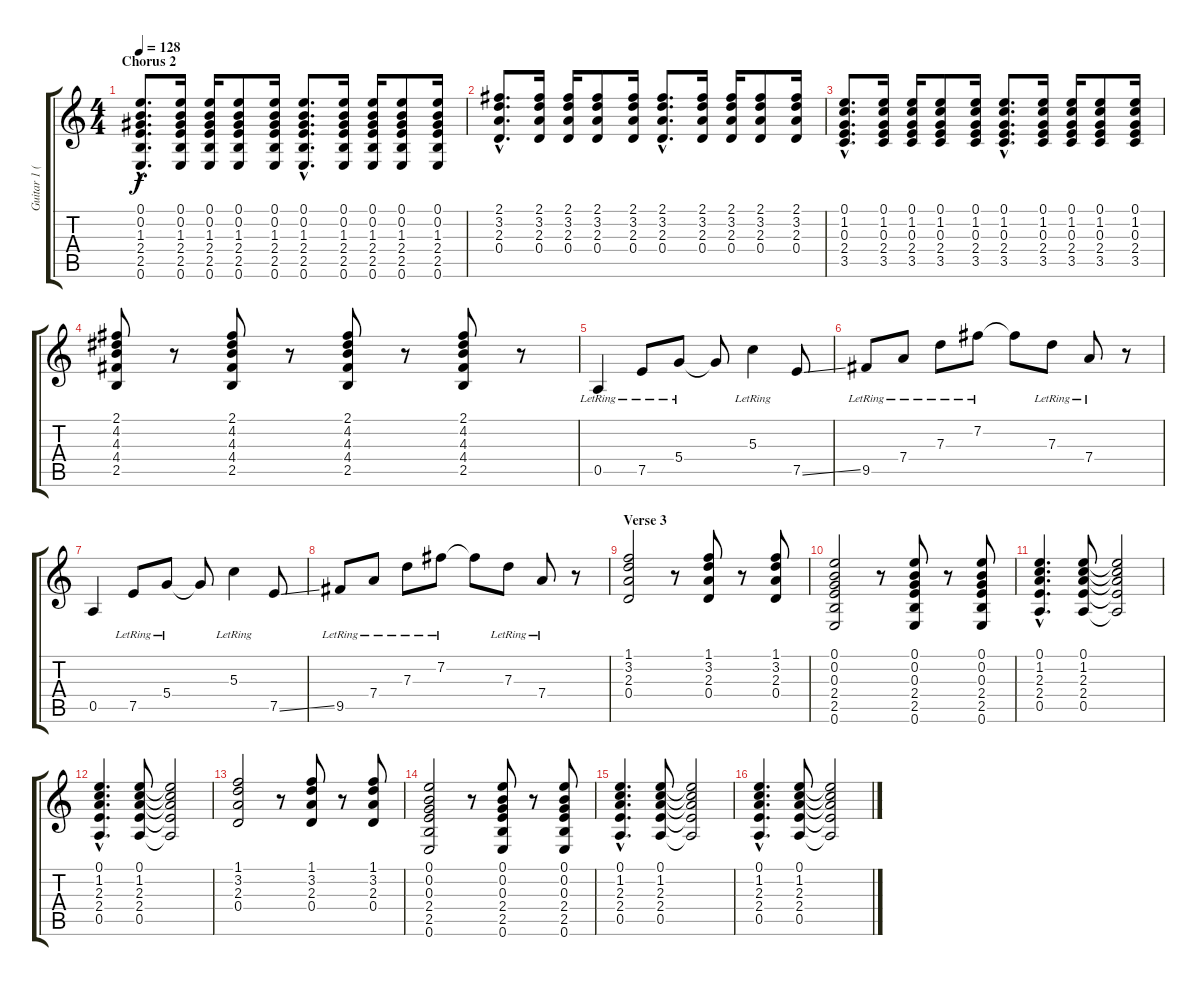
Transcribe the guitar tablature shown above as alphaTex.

\track ("Guitar 1 (Electric 12 strings)" "Guitar 1 (") {instrument electricguitarclean}
\staff {score tabs}
\tuning (E4 B3 G3 D3 A2 E2) {hide}
\ts (4 4)
\section ("" "Chorus 2")
\tempo 128
\clef g2
\ks c
(0.1{hac} 0.2{hac} 1.3{hac} 2.4{hac} 2.5{hac} 0.6{hac}).8{d dy f} (0.1 0.2 1.3 2.4 2.5 0.6).16 (0.1 0.2 1.3 2.4 2.5 0.6).16 (0.1 0.2 1.3 2.4 2.5 0.6).8 (0.1 0.2 1.3 2.4 2.5 0.6).16 (0.1{hac} 0.2{hac} 1.3{hac} 2.4{hac} 2.5{hac} 0.6{hac}).8{d} (0.1 0.2 1.3 2.4 2.5 0.6).16 (0.1 0.2 1.3 2.4 2.5 0.6).16 (0.1 0.2 1.3 2.4 2.5 0.6).8 (0.1 0.2 1.3 2.4 2.5 0.6).16 |
(2.1{hac} 3.2{hac} 2.3{hac} 0.4{hac}).8{d} (2.1 3.2 2.3 0.4).16 (2.1 3.2 2.3 0.4).16 (2.1 3.2 2.3 0.4).8 (2.1 3.2 2.3 0.4).16 (2.1{hac} 3.2{hac} 2.3{hac} 0.4{hac}).8{d} (2.1 3.2 2.3 0.4).16 (2.1 3.2 2.3 0.4).16 (2.1 3.2 2.3 0.4).8 (2.1 3.2 2.3 0.4).16 |
(0.1{hac} 1.2{hac} 0.3{hac} 2.4{hac} 3.5{hac}).8{d} (0.1 1.2 0.3 2.4 3.5).16 (0.1 1.2 0.3 2.4 3.5).16 (0.1 1.2 0.3 2.4 3.5).8 (0.1 1.2 0.3 2.4 3.5).16 (0.1{hac} 1.2{hac} 0.3{hac} 2.4{hac} 3.5{hac}).8{d} (0.1 1.2 0.3 2.4 3.5).16 (0.1 1.2 0.3 2.4 3.5).16 (0.1 1.2 0.3 2.4 3.5).8 (0.1 1.2 0.3 2.4 3.5).16 |
(2.1 4.2 4.3 4.4 2.5).8 r.8 (2.1 4.2 4.3 4.4 2.5).8 r.8 (2.1 4.2 4.3 4.4 2.5).8 r.8 (2.1 4.2 4.3 4.4 2.5).8 r.8 |
0.5{lr}.4 7.5{lr}.8 5.4{lr}.8 5.4{t}.8 5.3{lr}.4 7.5{ss}.8 |
9.5{lr}.8 7.4{lr}.8 7.3{lr}.8 7.2{lr}.8 7.2{t}.8 7.3{lr}.8 7.4{lr}.8 r.8 |
0.5.4 7.5{lr}.8 5.4{lr}.8 5.4{t}.8 5.3{lr}.4 7.5{ss}.8 |
9.5{lr}.8 7.4{lr}.8 7.3{lr}.8 7.2{lr}.8 7.2{t}.8 7.3{lr}.8 7.4{lr}.8 r.8 |
\section ("" "Verse 3")
(1.1 3.2 2.3 0.4).2 r.8 (1.1 3.2 2.3 0.4).8 r.8 (1.1 3.2 2.3 0.4).8 |
(0.1 0.2 0.3 2.4 2.5 0.6).2 r.8 (0.1 0.2 0.3 2.4 2.5 0.6).8 r.8 (0.1 0.2 0.3 2.4 2.5 0.6).8 |
(0.1{hac} 1.2{hac} 2.3{hac} 2.4{hac} 0.5{hac}).4{d} (0.1 1.2 2.3 2.4 0.5).8 (0.1{t} 1.2{t} 2.3{t} 2.4{t} 0.5{t}).2 |
(0.1{hac} 1.2{hac} 2.3{hac} 2.4{hac} 0.5{hac}).4{d} (0.1 1.2 2.3 2.4 0.5).8 (0.1{t} 1.2{t} 2.3{t} 2.4{t} 0.5{t}).2 |
(1.1 3.2 2.3 0.4).2 r.8 (1.1 3.2 2.3 0.4).8 r.8 (1.1 3.2 2.3 0.4).8 |
(0.1 0.2 0.3 2.4 2.5 0.6).2 r.8 (0.1 0.2 0.3 2.4 2.5 0.6).8 r.8 (0.1 0.2 0.3 2.4 2.5 0.6).8 |
(0.1{hac} 1.2{hac} 2.3{hac} 2.4{hac} 0.5{hac}).4{d} (0.1 1.2 2.3 2.4 0.5).8 (0.1{t} 1.2{t} 2.3{t} 2.4{t} 0.5{t}).2 |
(0.1{hac} 1.2{hac} 2.3{hac} 2.4{hac} 0.5{hac}).4{d} (0.1 1.2 2.3 2.4 0.5).8 (0.1{t} 1.2{t} 2.3{t} 2.4{t} 0.5{t}).2
